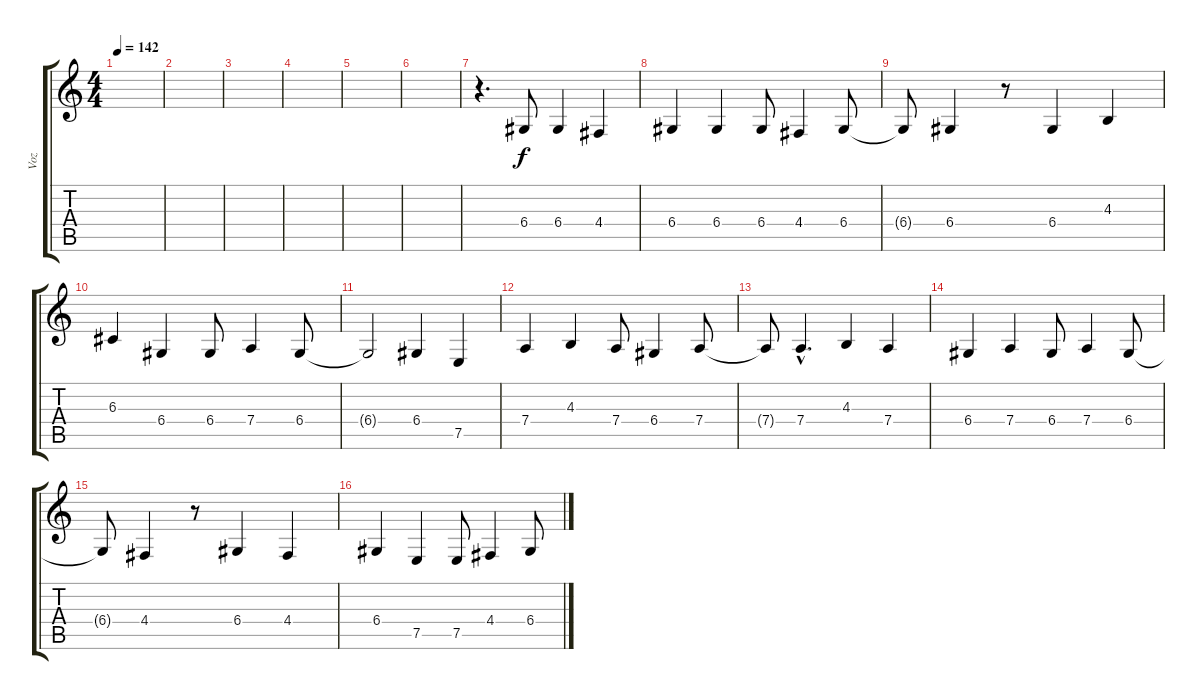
\track ("Voz" "Voz") {instrument flute}
\staff {score tabs}
\tuning (E4 B3 G3 D3 A2 E2) {hide}
\ts (4 4)
\tempo 142
\clef g2
\ks c
|
|
|
|
|
|
r.4{d volume 14} 6.4.8 6.4.4 4.4.4 |
6.4.4 6.4.4 6.4.8 4.4.4 6.4.8 |
6.4{t}.8 6.4.4 r.8 6.4.4 4.3.4 |
6.3.4 6.4.4 6.4.8 7.4.4 6.4.8 |
6.4{t}.2 6.4.4 7.5.4 |
7.4.4 4.3.4 7.4.8 6.4.4 7.4.8 |
7.4{t}.8 7.4{hac}.4{d} 4.3.4 7.4.4 |
6.4.4 7.4.4 6.4.8 7.4.4 6.4.8 |
6.4{t}.8 4.4.4 r.8 6.4.4 4.4.4 |
6.4.4 7.5.4 7.5.8 4.4.4 6.4.8
